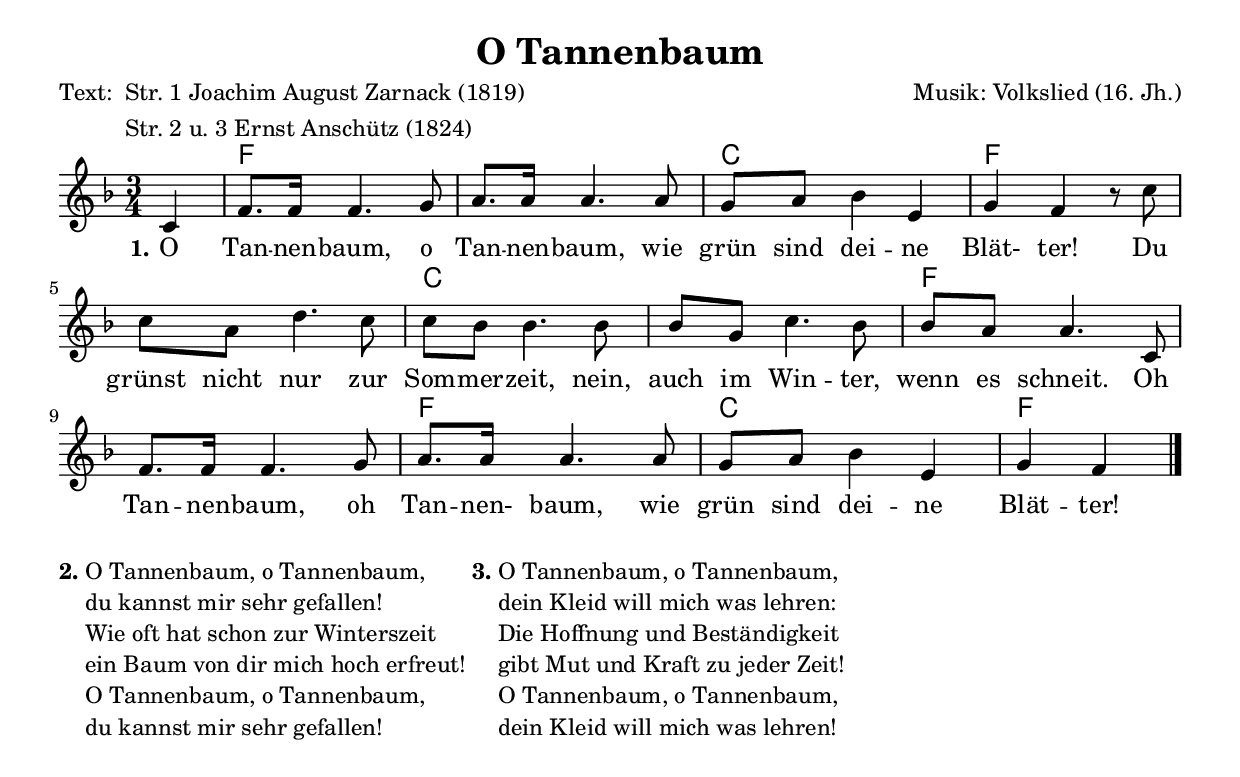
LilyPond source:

\version "2.12.3"

\include "default.ly"

\header {
  title="O Tannenbaum"
  composer="Musik: Volkslied (16. Jh.)"
  poet=\markup { \column { "Text: " } \column { "Str. 1 Joachim August Zarnack (1819)""Str. 2 u. 3 Ernst Anschütz (1824)" } }
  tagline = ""
}


Melodie=\relative c' {
	\autoBeamOn
 	\partial 4 c 
 	f8. f16 f4. g8
	a8. a16 a4. a8
	g8 a bes4 e,
	g f r8 c'
	c a d4. c8
	c bes bes4. bes8
	bes g c4. bes8
	bes a a4. c,8
	f8. f16 f4. g8
	a8. a16 a4. a8
	g8 a bes4 e,
	g f
	\bar "|."
}


Akkorde= \chordmode {
  
  s4 f1. c2. f1. c1. f1. f2. c2. f2
}

Text=\lyricmode {
	\set stanza = #"1."	
	O Tan -- nen -- baum, o Tan -- nen -- baum,
	wie grün sind dei -- ne Blät- ter!
	Du grünst nicht nur zur Som -- mer -- zeit,
	nein, auch im Win -- ter, wenn es schneit._
	Oh Tan -- nen -- baum, oh Tan -- nen- baum,
	wie grün sind dei -- ne Blät -- ter!
}


\score{
  <<
    \new ChordNames {\Akkorde}
    \new Voice = "Melodie" {
      \autoBeamOff
      \clef violin
      \key f \major
      \time 3/4
      \Melodie
    }
    \new Lyrics = Strophe \lyricsto Melodie \Text
  >>
  %\midi{}
}

\markup {
    \column {
      \line {
	\bold "2."
        \column {
	"O Tannenbaum, o Tannenbaum,"
	"du kannst mir sehr gefallen!"
	"Wie oft hat schon zur Winterszeit"
	"ein Baum von dir mich hoch erfreut!"
	"O Tannenbaum, o Tannenbaum,"
	"du kannst mir sehr gefallen!"
	}
	\bold "3."
        \column {
	"O Tannenbaum, o Tannenbaum,"
	"dein Kleid will mich was lehren:"
	"Die Hoffnung und Beständigkeit"
	"gibt Mut und Kraft zu jeder Zeit!"
	"O Tannenbaum, o Tannenbaum,"
	"dein Kleid will mich was lehren!"
        }
    }
  }
}

 % some settings % vim: sw=2 et
